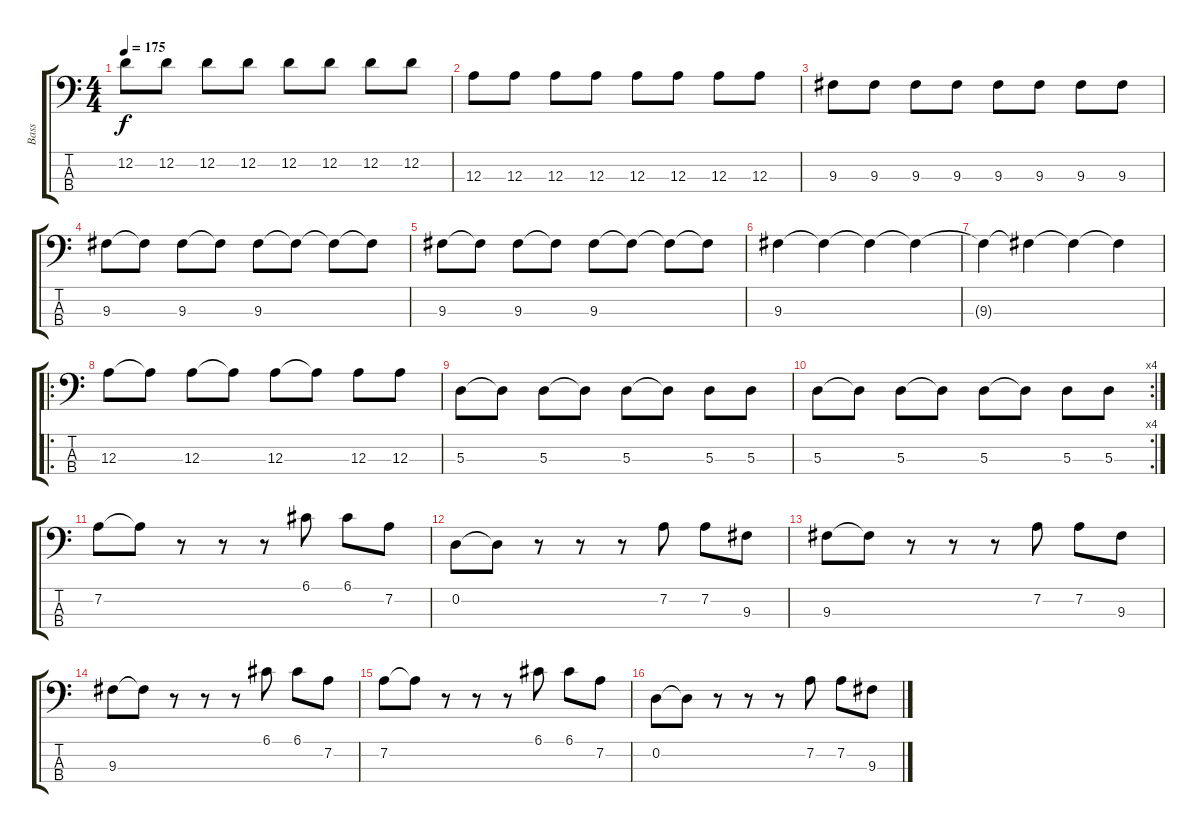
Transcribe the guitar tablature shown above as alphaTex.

\track ("Bass" "Bass") {instrument electricbassfinger}
\staff {score tabs}
\tuning (G2 D2 A1 D1) {hide}
\ts (4 4)
\tempo 175
\clef f4
\ks c
12.2.8{dy f} 12.2.8 12.2.8 12.2.8 12.2.8 12.2.8 12.2.8 12.2.8 |
12.3.8 12.3.8 12.3.8 12.3.8 12.3.8 12.3.8 12.3.8 12.3.8 |
9.3.8 9.3.8 9.3.8 9.3.8 9.3.8 9.3.8 9.3.8 9.3.8 |
9.3.8 9.3{t}.8 9.3.8 9.3{t}.8 9.3.8 9.3{t}.8 9.3{t}.8 9.3{t}.8 |
9.3.8 9.3{t}.8 9.3.8 9.3{t}.8 9.3.8 9.3{t}.8 9.3{t}.8 9.3{t}.8 |
9.3.4 9.3{t}.4 9.3{t}.4 9.3{t}.4 |
9.3{t}.4 9.3{t}.4 9.3{t}.4 9.3{t}.4 |
\ro
12.3.8 12.3{t}.8 12.3.8 12.3{t}.8 12.3.8 12.3{t}.8 12.3.8 12.3.8 |
5.3.8 5.3{t}.8 5.3.8 5.3{t}.8 5.3.8 5.3{t}.8 5.3.8 5.3.8 |
\rc 4
5.3.8 5.3{t}.8 5.3.8 5.3{t}.8 5.3.8 5.3{t}.8 5.3.8 5.3.8 |
7.2.8 7.2{t}.8 r.8 r.8 r.8 6.1.8 6.1.8 7.2.8 |
0.2.8 0.2{t}.8 r.8 r.8 r.8 7.2.8 7.2.8 9.3.8 |
9.3.8 9.3{t}.8 r.8 r.8 r.8 7.2.8 7.2.8 9.3.8 |
9.3.8 9.3{t}.8 r.8 r.8 r.8 6.1.8 6.1.8 7.2.8 |
7.2.8 7.2{t}.8 r.8 r.8 r.8 6.1.8 6.1.8 7.2.8 |
0.2.8 0.2{t}.8 r.8 r.8 r.8 7.2.8 7.2.8 9.3.8
